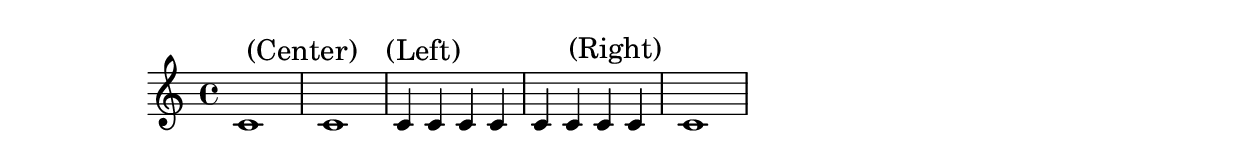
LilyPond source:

%% DO NOT EDIT this file manually; it is automatically
%% generated from LSR http://lsr.dsi.unimi.it
%% Make any changes in LSR itself, or in Documentation/snippets/new/ ,
%% and then run scripts/auxiliar/makelsr.py
%%
%% This file is in the public domain.
\version "2.16.0"

\header {
  lsrtags = "text"

  texidoc = "
By default the @code{\\mark} command centers objects over a bar line.
This behavior can be modified to align at right or left.

"
  doctitle = "Aligning objects created with the \\mark command"
} % begin verbatim


\relative c' {
  c1 \mark "(Center)"
  c1
  \once \override Score.RehearsalMark #'self-alignment-X = #LEFT
  \mark "(Left)"
  c4 c c c
  c4 c c c
  \once \override Score.RehearsalMark #'self-alignment-X = #RIGHT
  \mark "(Right)"
  c1
}
